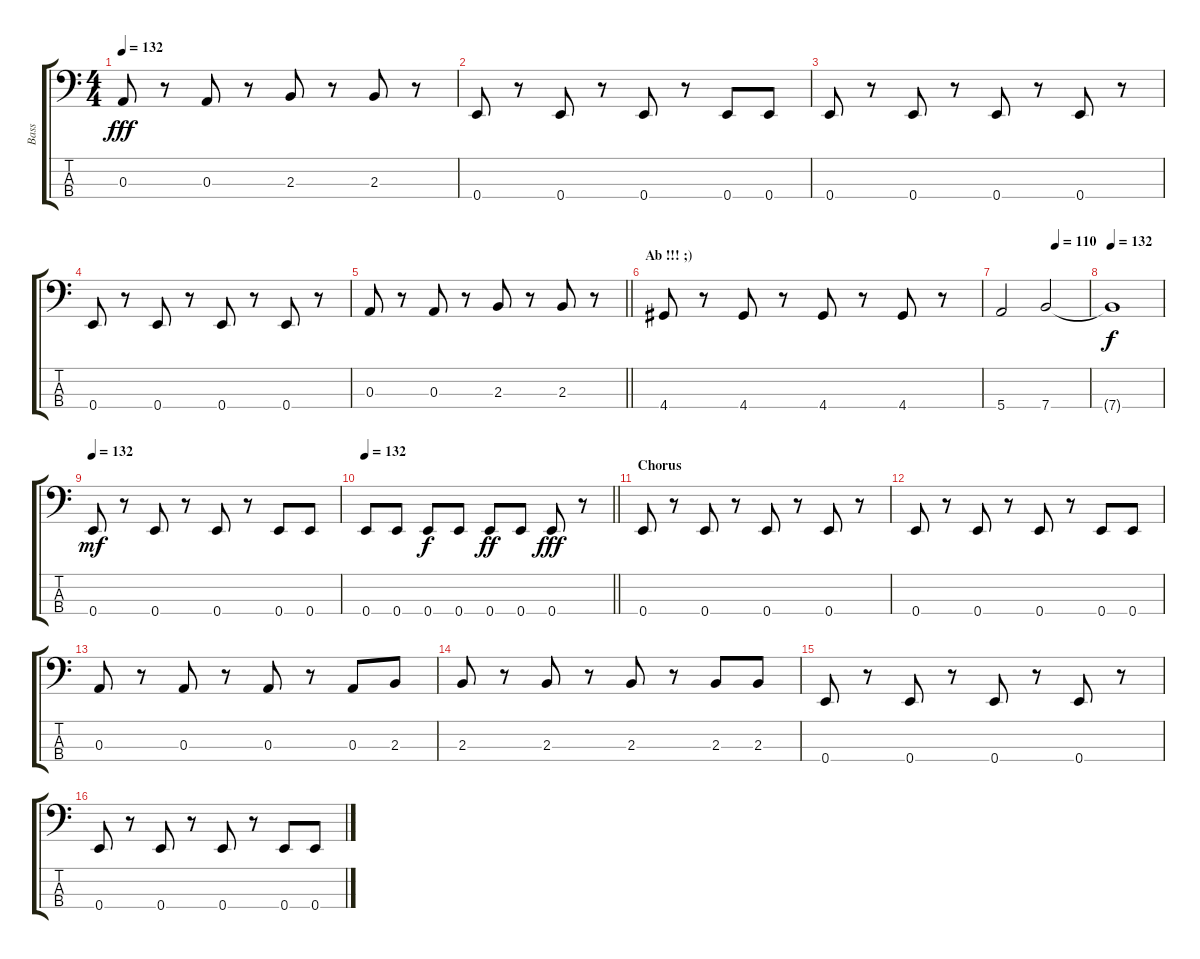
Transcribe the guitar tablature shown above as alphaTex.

\track ("Bass" "Bass") {instrument electricbassfinger}
\staff {score tabs}
\tuning (G2 D2 A1 E1) {hide}
\ts (4 4)
\tempo 132
\clef f4
\ks c
0.3.8{dy fff} r.8 0.3.8 r.8 2.3.8 r.8 2.3.8 r.8 |
0.4.8 r.8 0.4.8 r.8 0.4.8 r.8 0.4.8 0.4.8 |
0.4.8 r.8 0.4.8 r.8 0.4.8 r.8 0.4.8 r.8 |
0.4.8 r.8 0.4.8 r.8 0.4.8 r.8 0.4.8 r.8 |
\barLineRight lightlight
0.3.8 r.8 0.3.8 r.8 2.3.8 r.8 2.3.8 r.8 |
\section ("" "Ab !!! ;)")
4.4.8 r.8 4.4.8 r.8 4.4.8 r.8 4.4.8 r.8 |
\tempo (110 0.625)
5.4.2 7.4.2 |
\tempo 132
7.4{t}.1{dy f} |
\tempo 132
0.4.8{dy mf} r.8 0.4.8 r.8 0.4.8 r.8 0.4.8 0.4.8 |
\tempo 132
\barLineRight lightlight
0.4.8 0.4.8 0.4.8{dy f} 0.4.8 0.4.8{dy ff} 0.4.8 0.4.8{dy fff} r.8 |
\section ("" "Chorus")
0.4.8 r.8 0.4.8 r.8 0.4.8 r.8 0.4.8 r.8 |
0.4.8 r.8 0.4.8 r.8 0.4.8 r.8 0.4.8 0.4.8 |
0.3.8 r.8 0.3.8 r.8 0.3.8 r.8 0.3.8 2.3.8 |
2.3.8 r.8 2.3.8 r.8 2.3.8 r.8 2.3.8 2.3.8 |
0.4.8 r.8 0.4.8 r.8 0.4.8 r.8 0.4.8 r.8 |
0.4.8 r.8 0.4.8 r.8 0.4.8 r.8 0.4.8 0.4.8
